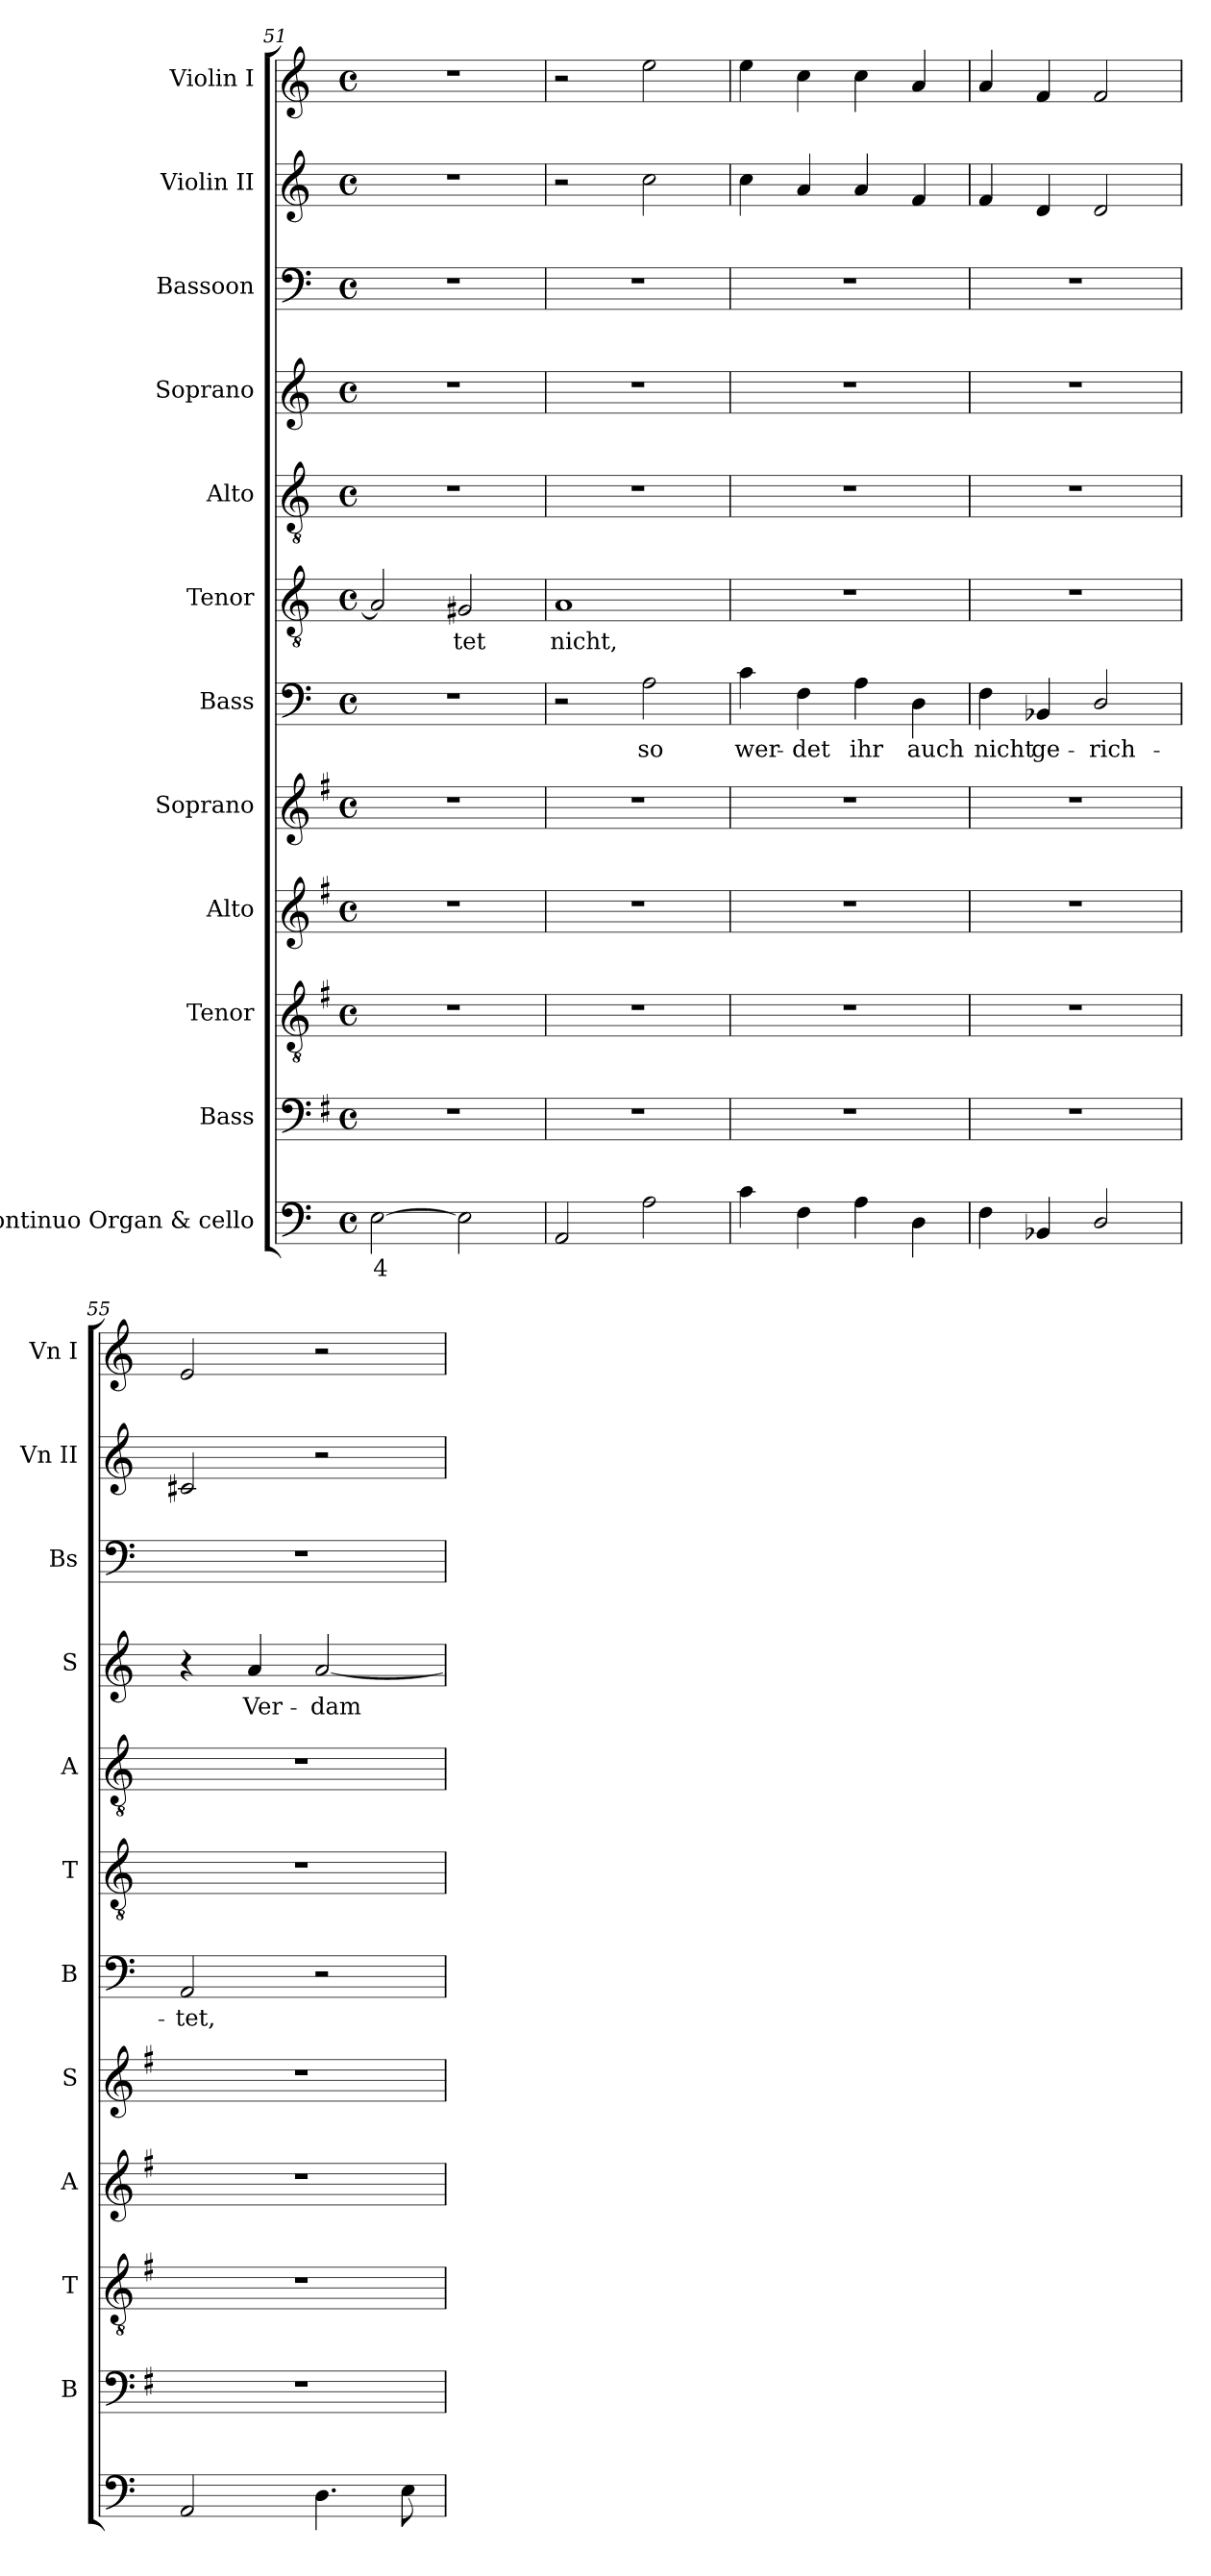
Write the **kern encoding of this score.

**kern	**text	**kern	**kern	**kern	**kern	**kern	**text	**kern	**text	**kern	**kern	**text	**kern	**kern	**kern
*part12	*part12	*part11	*part10	*part9	*part8	*part7	*part7	*part6	*part6	*part5	*part4	*part4	*part3	*part2	*part1
*staff12	*staff12	*staff11	*staff10	*staff9	*staff8	*staff7	*staff7	*staff6	*staff6	*staff5	*staff4	*staff4	*staff3	*staff2	*staff1
*I"Continuo Organ & cello	*	*I"Bass	*I"Tenor	*I"Alto	*I"Soprano	*I"Bass	*	*I"Tenor	*	*I"Alto	*I"Soprano	*	*I"Bassoon	*I"Violin II	*I"Violin I
*	*	*I'B	*I'T	*I'A	*I'S	*I'B	*	*I'T	*	*I'A	*I'S	*	*I'Bs	*I'Vn II	*I'Vn I
*clefF4	*	*clefF4	*clefGv2	*clefG2	*clefG2	*clefF4	*	*clefGv2	*	*clefGv2	*clefG2	*	*clefF4	*clefG2	*clefG2
*	*	*ITrd4c7	*ITrd4c7	*ITrd4c7	*ITrd4c7	*	*	*	*	*	*	*	*	*	*
*k[]	*	*k[]	*k[]	*k[]	*k[]	*k[]	*	*k[]	*	*k[]	*k[]	*	*k[]	*k[]	*k[]
*C:	*	*C:	*C:	*C:	*C:	*C:	*	*C:	*	*C:	*C:	*	*C:	*C:	*C:
*M4/4	*	*M4/4	*M4/4	*M4/4	*M4/4	*M4/4	*	*M4/4	*	*M4/4	*M4/4	*	*M4/4	*M4/4	*M4/4
*met(c)	*	*met(c)	*met(c)	*met(c)	*met(c)	*met(c)	*	*met(c)	*	*met(c)	*met(c)	*	*met(c)	*met(c)	*met(c)
=51	=51	=51	=51	=51	=51	=51	=51	=51	=51	=51	=51	=51	=51	=51	=51
!	!LO:LY:b	!	!	!	!	!	!	!	!	!	!	!	!	!	!
[2E	4	1r	1r	1r	1r	1r	.	2A]	.	1r	1r	.	1r	1r	1r
!	!	!	!	!	!	!	!	!	!LO:LY:b	!	!	!	!	!	!
2E]	.	.	.	.	.	.	.	2G#X	tet	.	.	.	.	.	.
=52	=52	=52	=52	=52	=52	=52	=52	=52	=52	=52	=52	=52	=52	=52	=52
!	!	!	!	!	!	!	!	!	!LO:LY:b	!	!	!	!	!	!
2AA	.	1r	1r	1r	1r	2r	.	1A	nicht,	1r	1r	.	1r	2r	2r
!	!	!	!	!	!	!	!LO:LY:b	!	!	!	!	!	!	!	!
2A	.	.	.	.	.	2A	so	.	.	.	.	.	.	2cc	2ee
=53	=53	=53	=53	=53	=53	=53	=53	=53	=53	=53	=53	=53	=53	=53	=53
!	!	!	!	!	!	!	!LO:LY:b	!	!	!	!	!	!	!	!
4c	.	1r	1r	1r	1r	4c	wer-	1r	.	1r	1r	.	1r	4cc	4ee
!	!	!	!	!	!	!	!LO:LY:b	!	!	!	!	!	!	!	!
4F	.	.	.	.	.	4F	-det	.	.	.	.	.	.	4a	4cc
!	!	!	!	!	!	!	!LO:LY:b	!	!	!	!	!	!	!	!
4A	.	.	.	.	.	4A	ihr	.	.	.	.	.	.	4a	4cc
!	!	!	!	!	!	!	!LO:LY:b	!	!	!	!	!	!	!	!
4D	.	.	.	.	.	4D	auch	.	.	.	.	.	.	4f	4a
=54	=54	=54	=54	=54	=54	=54	=54	=54	=54	=54	=54	=54	=54	=54	=54
!	!	!	!	!	!	!	!LO:LY:b	!	!	!	!	!	!	!	!
4F	.	1r	1r	1r	1r	4F	nicht	1r	.	1r	1r	.	1r	4f	4a
!	!	!	!	!	!	!	!LO:LY:b	!	!	!	!	!	!	!	!
4BB-X	.	.	.	.	.	4BB-X	ge-	.	.	.	.	.	.	4d	4f
!	!	!	!	!	!	!	!LO:LY:b	!	!	!	!	!	!	!	!
2D/	.	.	.	.	.	2D/	-rich-	.	.	.	.	.	.	2d	2f
=55	=55	=55	=55	=55	=55	=55	=55	=55	=55	=55	=55	=55	=55	=55	=55
!	!	!	!	!	!	!	!LO:LY:b	!	!	!	!	!	!	!	!
2AA	.	1r	1r	1r	1r	2AA	-tet,	1r	.	1r	4r	.	1r	2c#X	2e
!	!	!	!	!	!	!	!	!	!	!	!	!LO:LY:b	!	!	!
.	.	.	.	.	.	.	.	.	.	.	4a	Ver-	.	.	.
!	!	!	!	!	!	!	!	!	!	!	!	!LO:LY:b	!	!	!
4.D	.	.	.	.	.	2r	.	.	.	.	[2a	-dam-	.	2r	2r
8E	.	.	.	.	.	.	.	.	.	.	.	.	.	.	.
=	=	=	=	=	=	=	=	=	=	=	=	=	=	=	=
*-	*-	*-	*-	*-	*-	*-	*-	*-	*-	*-	*-	*-	*-	*-	*-
